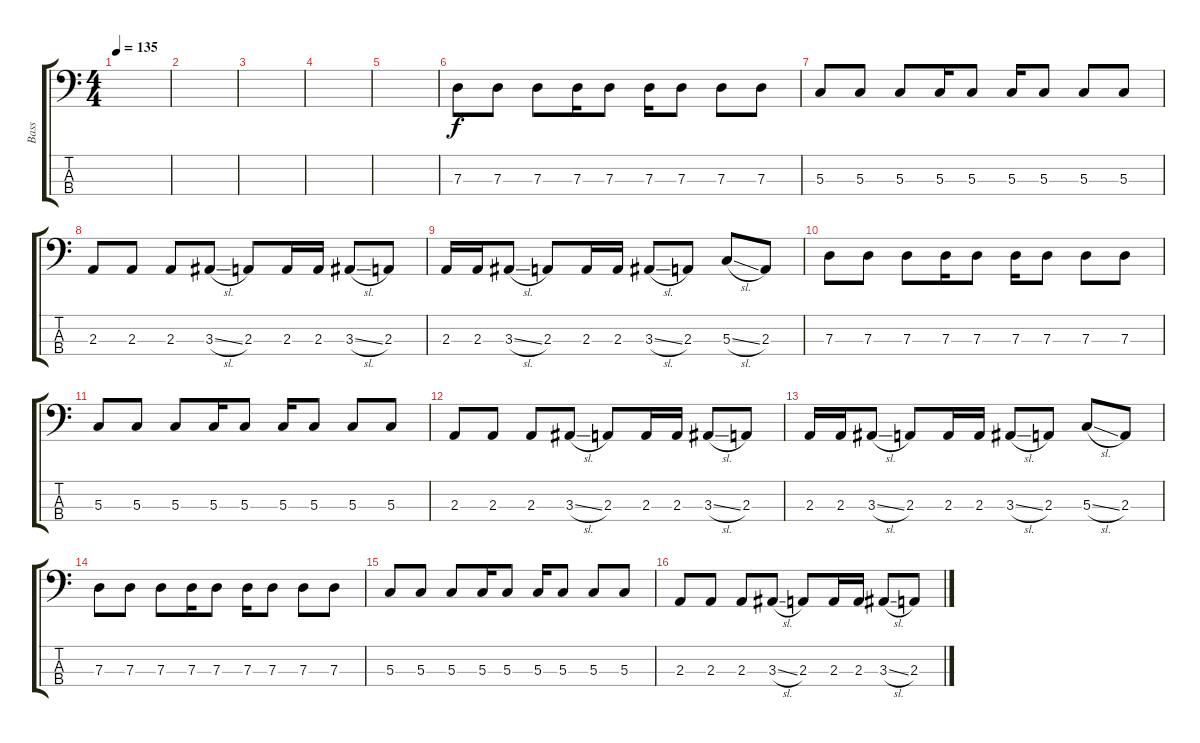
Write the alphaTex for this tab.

\track ("Bass" "Bass") {instrument electricbassfinger}
\staff {score tabs}
\tuning (F2 C2 G1 D1) {hide}
\ts (4 4)
\tempo 135
\clef f4
\ks c
|
|
|
|
|
7.3.8 7.3.8 7.3.8 7.3.16 7.3.8 7.3.16 7.3.8 7.3.8 7.3.8 |
5.3.8 5.3.8 5.3.8 5.3.16 5.3.8 5.3.16 5.3.8 5.3.8 5.3.8 |
2.3.8 2.3.8 2.3.8 3.3{sl}.8 2.3.8 2.3.16 2.3.16 3.3{sl}.8 2.3.8 |
2.3.16 2.3.16 3.3{sl}.8 2.3.8 2.3.16 2.3.16 3.3{sl}.8 2.3.8 5.3{sl}.8 2.3.8 |
7.3.8 7.3.8 7.3.8 7.3.16 7.3.8 7.3.16 7.3.8 7.3.8 7.3.8 |
5.3.8 5.3.8 5.3.8 5.3.16 5.3.8 5.3.16 5.3.8 5.3.8 5.3.8 |
2.3.8 2.3.8 2.3.8 3.3{sl}.8 2.3.8 2.3.16 2.3.16 3.3{sl}.8 2.3.8 |
2.3.16 2.3.16 3.3{sl}.8 2.3.8 2.3.16 2.3.16 3.3{sl}.8 2.3.8 5.3{sl}.8 2.3.8 |
7.3.8 7.3.8 7.3.8 7.3.16 7.3.8 7.3.16 7.3.8 7.3.8 7.3.8 |
5.3.8 5.3.8 5.3.8 5.3.16 5.3.8 5.3.16 5.3.8 5.3.8 5.3.8 |
2.3.8 2.3.8 2.3.8 3.3{sl}.8 2.3.8 2.3.16 2.3.16 3.3{sl}.8 2.3.8
